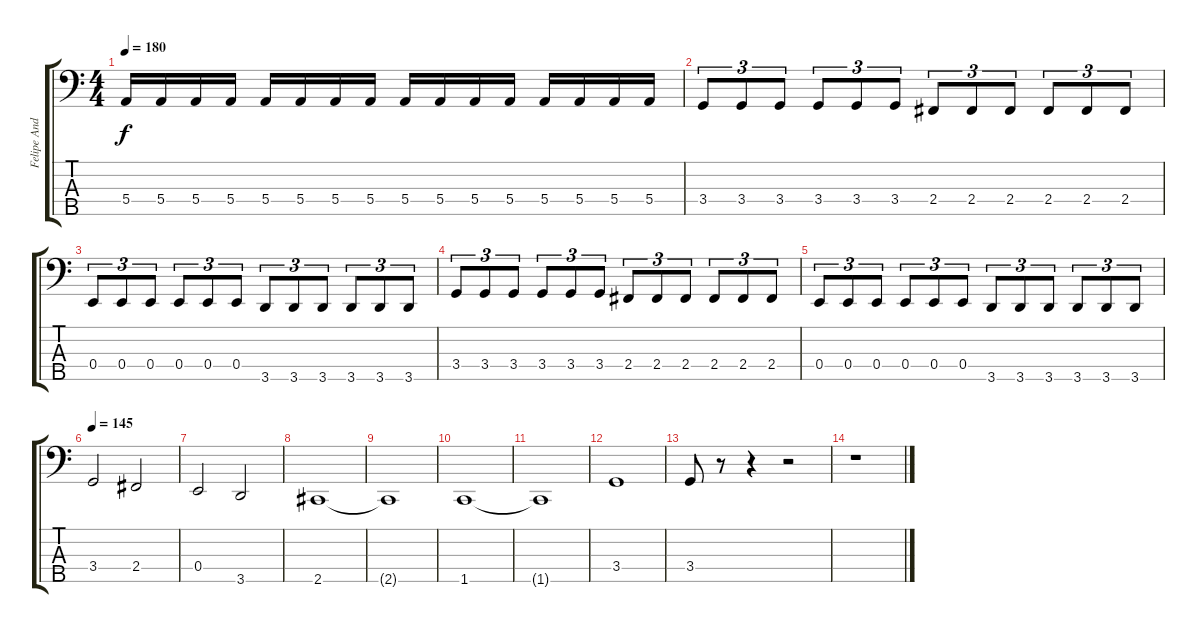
\track ("Felipe Andreoli" "Felipe And") {instrument electricbassfinger}
\staff {score tabs}
\tuning (G2 D2 A1 E1 B0) {hide}
\ts (4 4)
\tempo 180
\clef f4
\ks c
5.4.16{dy f} 5.4.16 5.4.16 5.4.16 5.4.16 5.4.16 5.4.16 5.4.16 5.4.16 5.4.16 5.4.16 5.4.16 5.4.16 5.4.16 5.4.16 5.4.16 |
3.4.8{tu (3 2)} 3.4.8{tu (3 2)} 3.4.8{tu (3 2)} 3.4.8{tu (3 2)} 3.4.8{tu (3 2)} 3.4.8{tu (3 2)} 2.4.8{tu (3 2)} 2.4.8{tu (3 2)} 2.4.8{tu (3 2)} 2.4.8{tu (3 2)} 2.4.8{tu (3 2)} 2.4.8{tu (3 2)} |
0.4.8{tu (3 2)} 0.4.8{tu (3 2)} 0.4.8{tu (3 2)} 0.4.8{tu (3 2)} 0.4.8{tu (3 2)} 0.4.8{tu (3 2)} 3.5.8{tu (3 2)} 3.5.8{tu (3 2)} 3.5.8{tu (3 2)} 3.5.8{tu (3 2)} 3.5.8{tu (3 2)} 3.5.8{tu (3 2)} |
3.4.8{tu (3 2)} 3.4.8{tu (3 2)} 3.4.8{tu (3 2)} 3.4.8{tu (3 2)} 3.4.8{tu (3 2)} 3.4.8{tu (3 2)} 2.4.8{tu (3 2)} 2.4.8{tu (3 2)} 2.4.8{tu (3 2)} 2.4.8{tu (3 2)} 2.4.8{tu (3 2)} 2.4.8{tu (3 2)} |
0.4.8{tu (3 2)} 0.4.8{tu (3 2)} 0.4.8{tu (3 2)} 0.4.8{tu (3 2)} 0.4.8{tu (3 2)} 0.4.8{tu (3 2)} 3.5.8{tu (3 2)} 3.5.8{tu (3 2)} 3.5.8{tu (3 2)} 3.5.8{tu (3 2)} 3.5.8{tu (3 2)} 3.5.8{tu (3 2)} |
\tempo 145
3.4.2 2.4.2 |
0.4.2 3.5.2 |
2.5.1 |
2.5{t}.1 |
1.5.1 |
1.5{t}.1 |
3.4.1 |
3.4.8 r.8 r.4 r.2 |
r.1
